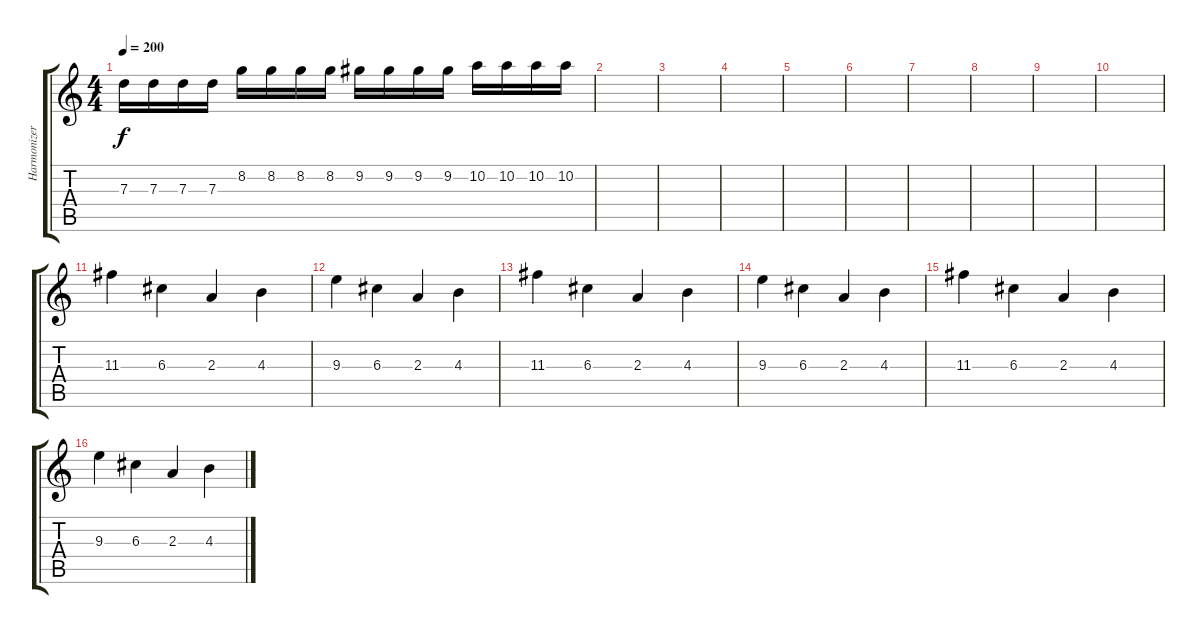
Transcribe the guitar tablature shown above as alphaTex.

\track ("Harmonizer" "Harmonizer") {instrument distortionguitar}
\staff {score tabs}
\tuning (E4 B3 G3 D3 A2 E2) {hide}
\ts (4 4)
\tempo 200
\clef g2
\ks c
7.3.16{dy f} 7.3.16 7.3.16 7.3.16 8.2.16 8.2.16 8.2.16 8.2.16 9.2.16 9.2.16 9.2.16 9.2.16 10.2.16 10.2.16 10.2.16 10.2.16 |
|
|
|
|
|
|
|
|
|
11.3.4{volume 10 instrument electricguitarclean} 6.3.4 2.3.4 4.3.4 |
9.3.4 6.3.4 2.3.4 4.3.4 |
11.3.4 6.3.4 2.3.4 4.3.4 |
9.3.4 6.3.4 2.3.4 4.3.4 |
11.3.4{volume 10 instrument electricguitarclean} 6.3.4 2.3.4 4.3.4 |
9.3.4 6.3.4 2.3.4 4.3.4
